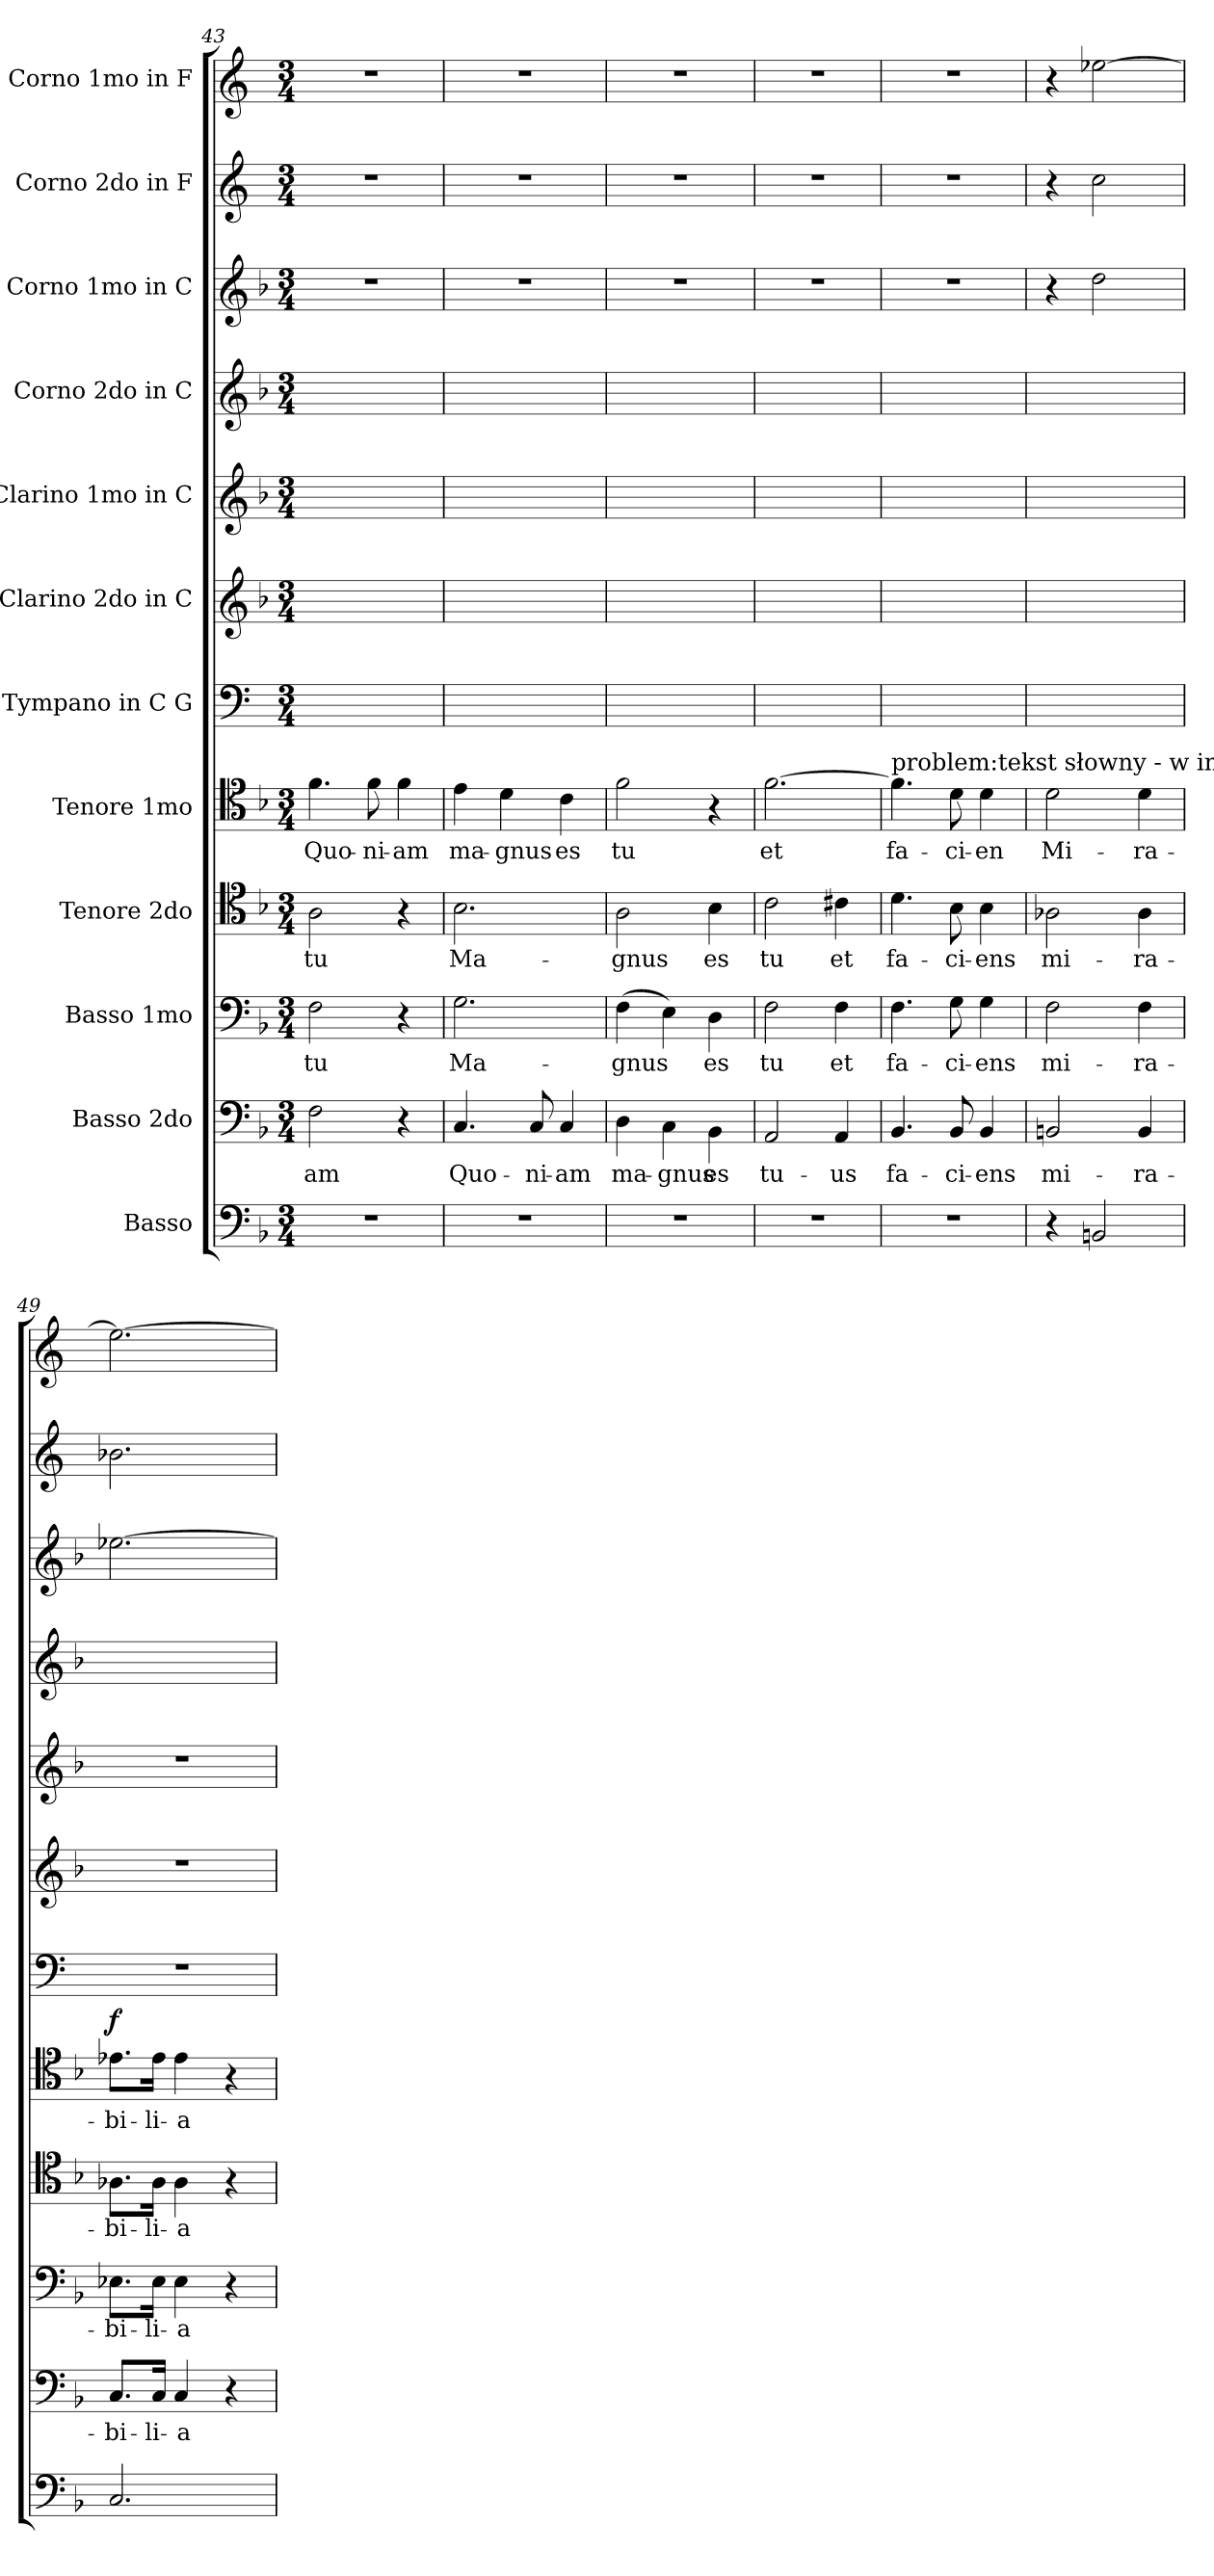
**kern	**kern	**text	**kern	**text	**kern	**text	**kern	**text	**dynam	**kern	**kern	**kern	**kern	**kern	**kern	**kern
*part12	*part11	*part11	*part10	*part10	*part9	*part9	*part8	*part8	*part8	*part7	*part6	*part5	*part4	*part3	*part2	*part1
*staff12	*staff11	*staff11	*staff10	*staff10	*staff9	*staff9	*staff8	*staff8	*staff8	*staff7	*staff6	*staff5	*staff4	*staff3	*staff2	*staff1
*I"Basso	*I"Basso 2do	*	*I"Basso 1mo	*	*I"Tenore 2do	*	*I"Tenore 1mo	*	*	*I"Tympano in C G	*I"Clarino 2do in C	*I"Clarino 1mo in C	*I"Corno 2do in C	*I"Corno 1mo in C	*I"Corno 2do in F	*I"Corno 1mo in F
*clefF4	*clefF4	*	*clefF4	*	*clefC4	*	*clefC4	*	*	*clefF4	*clefG2	*clefG2	*clefG2	*clefG2	*clefG2	*clefG2
*	*	*	*	*	*	*	*	*	*	*	*	*	*	*	*ITrd4c7	*ITrd4c7
*k[b-]	*k[b-]	*	*k[b-]	*	*k[b-]	*	*k[b-]	*	*	*k[]	*k[b-]	*k[b-]	*k[b-]	*k[b-]	*k[b-]	*k[b-]
*M3/4	*M3/4	*	*M3/4	*	*M3/4	*	*M3/4	*	*	*M3/4	*M3/4	*M3/4	*M3/4	*M3/4	*M3/4	*M3/4
=43	=43	=43	=43	=43	=43	=43	=43	=43	=43	=43	=43	=43	=43	=43	=43	=43
2.r	2F\	-am	2F\	tu	2A\	tu	4.f\	Quo-	.	2.ryy	2.ryy	2.ryy	2.ryy	2.r	2.r	2.r
.	.	.	.	.	.	.	8f\	-ni-	.	.	.	.	.	.	.	.
.	4r	.	4r	.	4r	.	4f\	-am	.	.	.	.	.	.	.	.
=44	=44	=44	=44	=44	=44	=44	=44	=44	=44	=44	=44	=44	=44	=44	=44	=44
2.r	4.C/	Quo-	2.G\	Ma-	2.B-\	Ma-	4e\	ma-	.	2.ryy	2.ryy	2.ryy	2.ryy	2.r	2.r	2.r
.	.	.	.	.	.	.	4d\	-gnus	.	.	.	.	.	.	.	.
.	8C/	-ni-	.	.	.	.	.	.	.	.	.	.	.	.	.	.
.	4C/	-am	.	.	.	.	4c\	es	.	.	.	.	.	.	.	.
=45	=45	=45	=45	=45	=45	=45	=45	=45	=45	=45	=45	=45	=45	=45	=45	=45
2.r	4D\	ma-	(4F\	-gnus	2A\	-gnus	2f\	tu	.	2.ryy	2.ryy	2.ryy	2.ryy	2.r	2.r	2.r
.	4C\	-gnus	4E\)	.	.	.	.	.	.	.	.	.	.	.	.	.
.	4BB-\	es	4D\	es	4B-\	es	4r	.	.	.	.	.	.	.	.	.
=46	=46	=46	=46	=46	=46	=46	=46	=46	=46	=46	=46	=46	=46	=46	=46	=46
2.r	2AA/	tu-	2F\	tu	2c\	tu	[2.f\	et	.	2.ryy	2.ryy	2.ryy	2.ryy	2.r	2.r	2.r
.	4AA/	-us	4F\	et	4c#X\	et	.	.	.	.	.	.	.	.	.	.
=47	=47	=47	=47	=47	=47	=47	=47	=47	=47	=47	=47	=47	=47	=47	=47	=47
!	!	!	!	!	!	!	!LO:TX:a:t=problem&colon;tekst słowny - w innych głosach "faciens"	!	!	!	!	!	!	!	!	!
2.r	4.BB-/	fa-	4.F\	fa-	4.d\	fa-	4.f\]	fa-	.	2.ryy	2.ryy	2.ryy	2.ryy	2.r	2.r	2.r
.	8BB-/	-ci-	8G\	-ci-	8B-\	-ci-	8d\	-ci-	.	.	.	.	.	.	.	.
.	4BB-/	-ens	4G\	-ens	4B-\	-ens	4d\	-en	.	.	.	.	.	.	.	.
=48	=48	=48	=48	=48	=48	=48	=48	=48	=48	=48	=48	=48	=48	=48	=48	=48
4r	2BBn/	mi-	2F\	mi-	2A-X\	mi-	2d\	Mi-	.	2.ryy	2.ryy	2.ryy	2.ryy	4r	4r	4r
2BBn/	.	.	.	.	.	.	.	.	.	.	.	.	.	2dd\	2f\	[2a-X\
.	4BB/	-ra-	4F\	-ra-	4A-\	-ra-	4d\	-ra-	.	.	.	.	.	.	.	.
=49	=49	=49	=49	=49	=49	=49	=49	=49	=49	=49	=49	=49	=49	=49	=49	=49
!	!	!	!	!	!	!	!	!	!LO:DY:a	!	!	!	!	!	!	!
2.C/	8.C/L	-bi-	8.E-X\L	-bi-	8.A-X\L	-bi-	8.e-X\L	-bi-	f	2.r	2.r	2.r	2.ryy	[2.ee-X\	2.e-X\	2.a-\_
.	16C/Jk	-li-	16E-\Jk	-li-	16A-\Jk	-li-	16e-\Jk	-li-	.	.	.	.	.	.	.	.
.	4C/	-a	4E-\	-a	4A-\	-a	4e-\	-a	.	.	.	.	.	.	.	.
.	4r	.	4r	.	4r	.	4r	.	.	.	.	.	.	.	.	.
=	=	=	=	=	=	=	=	=	=	=	=	=	=	=	=	=
*-	*-	*-	*-	*-	*-	*-	*-	*-	*-	*-	*-	*-	*-	*-	*-	*-
